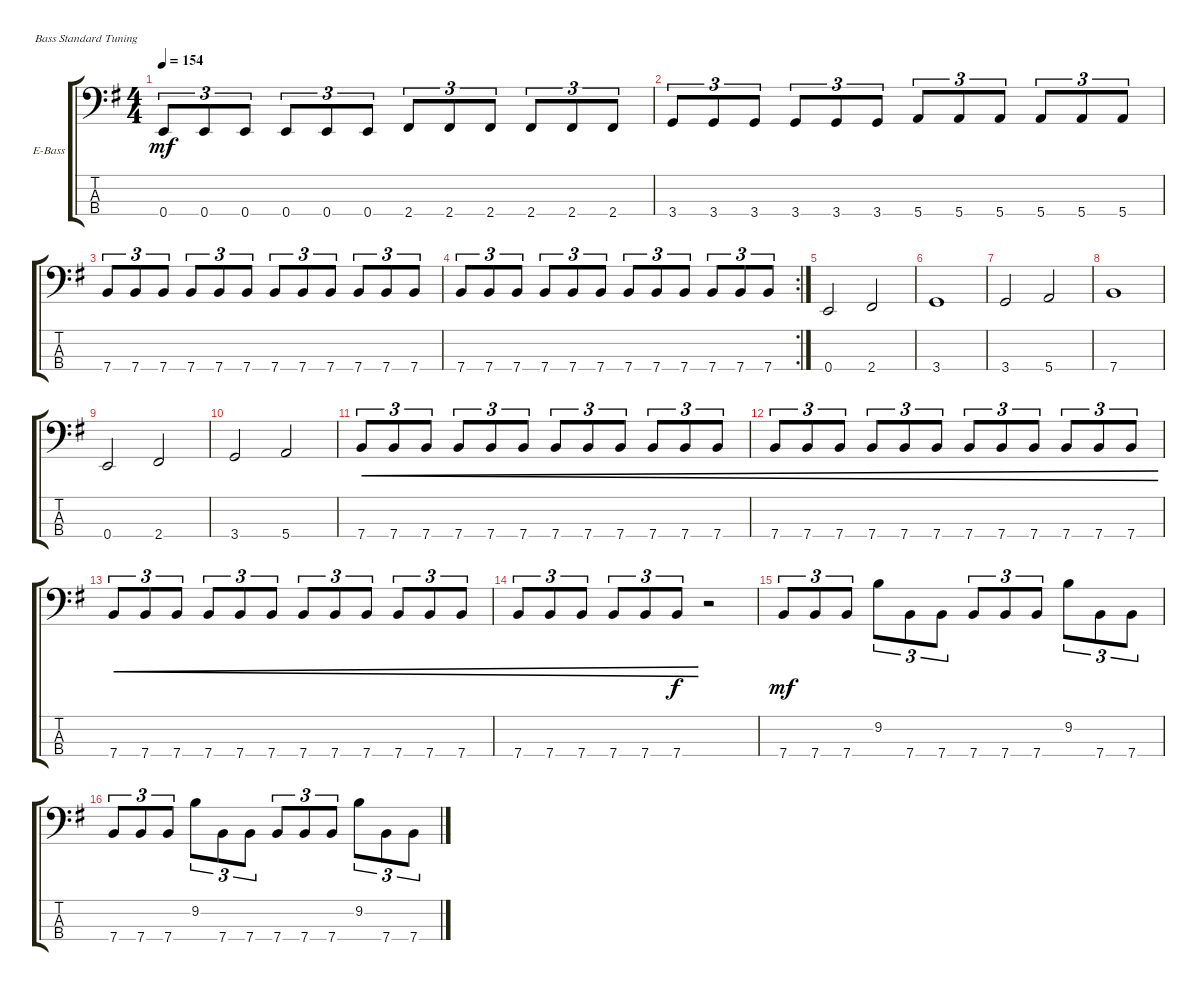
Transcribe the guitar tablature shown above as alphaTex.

\defaultSystemsLayout 4
\bracketExtendMode groupsimilarinstruments
\firstSystemTrackNameOrientation horizontal
\otherSystemsTrackNameOrientation horizontal
\track ("Electric Bass" "E-Bass") {instrument electricbassfinger}
\staff {score tabs}
\tuning (G2 D2 A1 E1)
\ts (4 4)
\tempo 154
\clef f4
\ks g
0.4.8{tu (3 2) dy mf} 0.4.8{tu (3 2)} 0.4.8{tu (3 2)} 0.4.8{tu (3 2)} 0.4.8{tu (3 2)} 0.4.8{tu (3 2)} 2.4.8{tu (3 2)} 2.4.8{tu (3 2)} 2.4.8{tu (3 2)} 2.4.8{tu (3 2)} 2.4.8{tu (3 2)} 2.4.8{tu (3 2)} |
3.4.8{tu (3 2)} 3.4.8{tu (3 2)} 3.4.8{tu (3 2)} 3.4.8{tu (3 2)} 3.4.8{tu (3 2)} 3.4.8{tu (3 2)} 5.4.8{tu (3 2)} 5.4.8{tu (3 2)} 5.4.8{tu (3 2)} 5.4.8{tu (3 2)} 5.4.8{tu (3 2)} 5.4.8{tu (3 2)} |
7.4.8{tu (3 2)} 7.4.8{tu (3 2)} 7.4.8{tu (3 2)} 7.4.8{tu (3 2)} 7.4.8{tu (3 2)} 7.4.8{tu (3 2)} 7.4.8{tu (3 2)} 7.4.8{tu (3 2)} 7.4.8{tu (3 2)} 7.4.8{tu (3 2)} 7.4.8{tu (3 2)} 7.4.8{tu (3 2)} |
\rc 2
7.4.8{tu (3 2)} 7.4.8{tu (3 2)} 7.4.8{tu (3 2)} 7.4.8{tu (3 2)} 7.4.8{tu (3 2)} 7.4.8{tu (3 2)} 7.4.8{tu (3 2)} 7.4.8{tu (3 2)} 7.4.8{tu (3 2)} 7.4.8{tu (3 2)} 7.4.8{tu (3 2)} 7.4.8{tu (3 2)} |
0.4.2 2.4.2 |
3.4.1 |
3.4.2 5.4.2 |
7.4.1 |
0.4.2 2.4.2 |
3.4.2 5.4.2 |
7.4.8{tu (3 2) cre} 7.4.8{tu (3 2) cre} 7.4.8{tu (3 2) cre} 7.4.8{tu (3 2) cre} 7.4.8{tu (3 2) cre} 7.4.8{tu (3 2) cre} 7.4.8{tu (3 2) cre} 7.4.8{tu (3 2) cre} 7.4.8{tu (3 2) cre} 7.4.8{tu (3 2) cre} 7.4.8{tu (3 2) cre} 7.4.8{tu (3 2) cre} |
7.4.8{tu (3 2) cre} 7.4.8{tu (3 2) cre} 7.4.8{tu (3 2) cre} 7.4.8{tu (3 2) cre} 7.4.8{tu (3 2) cre} 7.4.8{tu (3 2) cre} 7.4.8{tu (3 2) cre} 7.4.8{tu (3 2) cre} 7.4.8{tu (3 2) cre} 7.4.8{tu (3 2) cre} 7.4.8{tu (3 2) cre} 7.4.8{tu (3 2) cre} |
7.4.8{tu (3 2) cre} 7.4.8{tu (3 2) cre} 7.4.8{tu (3 2) cre} 7.4.8{tu (3 2) cre} 7.4.8{tu (3 2) cre} 7.4.8{tu (3 2) cre} 7.4.8{tu (3 2) cre} 7.4.8{tu (3 2) cre} 7.4.8{tu (3 2) cre} 7.4.8{tu (3 2) cre} 7.4.8{tu (3 2) cre} 7.4.8{tu (3 2) cre} |
7.4.8{tu (3 2) cre} 7.4.8{tu (3 2) cre} 7.4.8{tu (3 2) cre} 7.4.8{tu (3 2) cre} 7.4.8{tu (3 2) cre} 7.4.8{tu (3 2) cre dy f} r.2 |
7.4.8{tu (3 2) dy mf} 7.4.8{tu (3 2)} 7.4.8{tu (3 2)} 9.2.8{tu (3 2)} 7.4.8{tu (3 2)} 7.4.8{tu (3 2)} 7.4.8{tu (3 2)} 7.4.8{tu (3 2)} 7.4.8{tu (3 2)} 9.2.8{tu (3 2)} 7.4.8{tu (3 2)} 7.4.8{tu (3 2)} |
7.4.8{tu (3 2)} 7.4.8{tu (3 2)} 7.4.8{tu (3 2)} 9.2.8{tu (3 2)} 7.4.8{tu (3 2)} 7.4.8{tu (3 2)} 7.4.8{tu (3 2)} 7.4.8{tu (3 2)} 7.4.8{tu (3 2)} 9.2.8{tu (3 2)} 7.4.8{tu (3 2)} 7.4.8{tu (3 2)}
